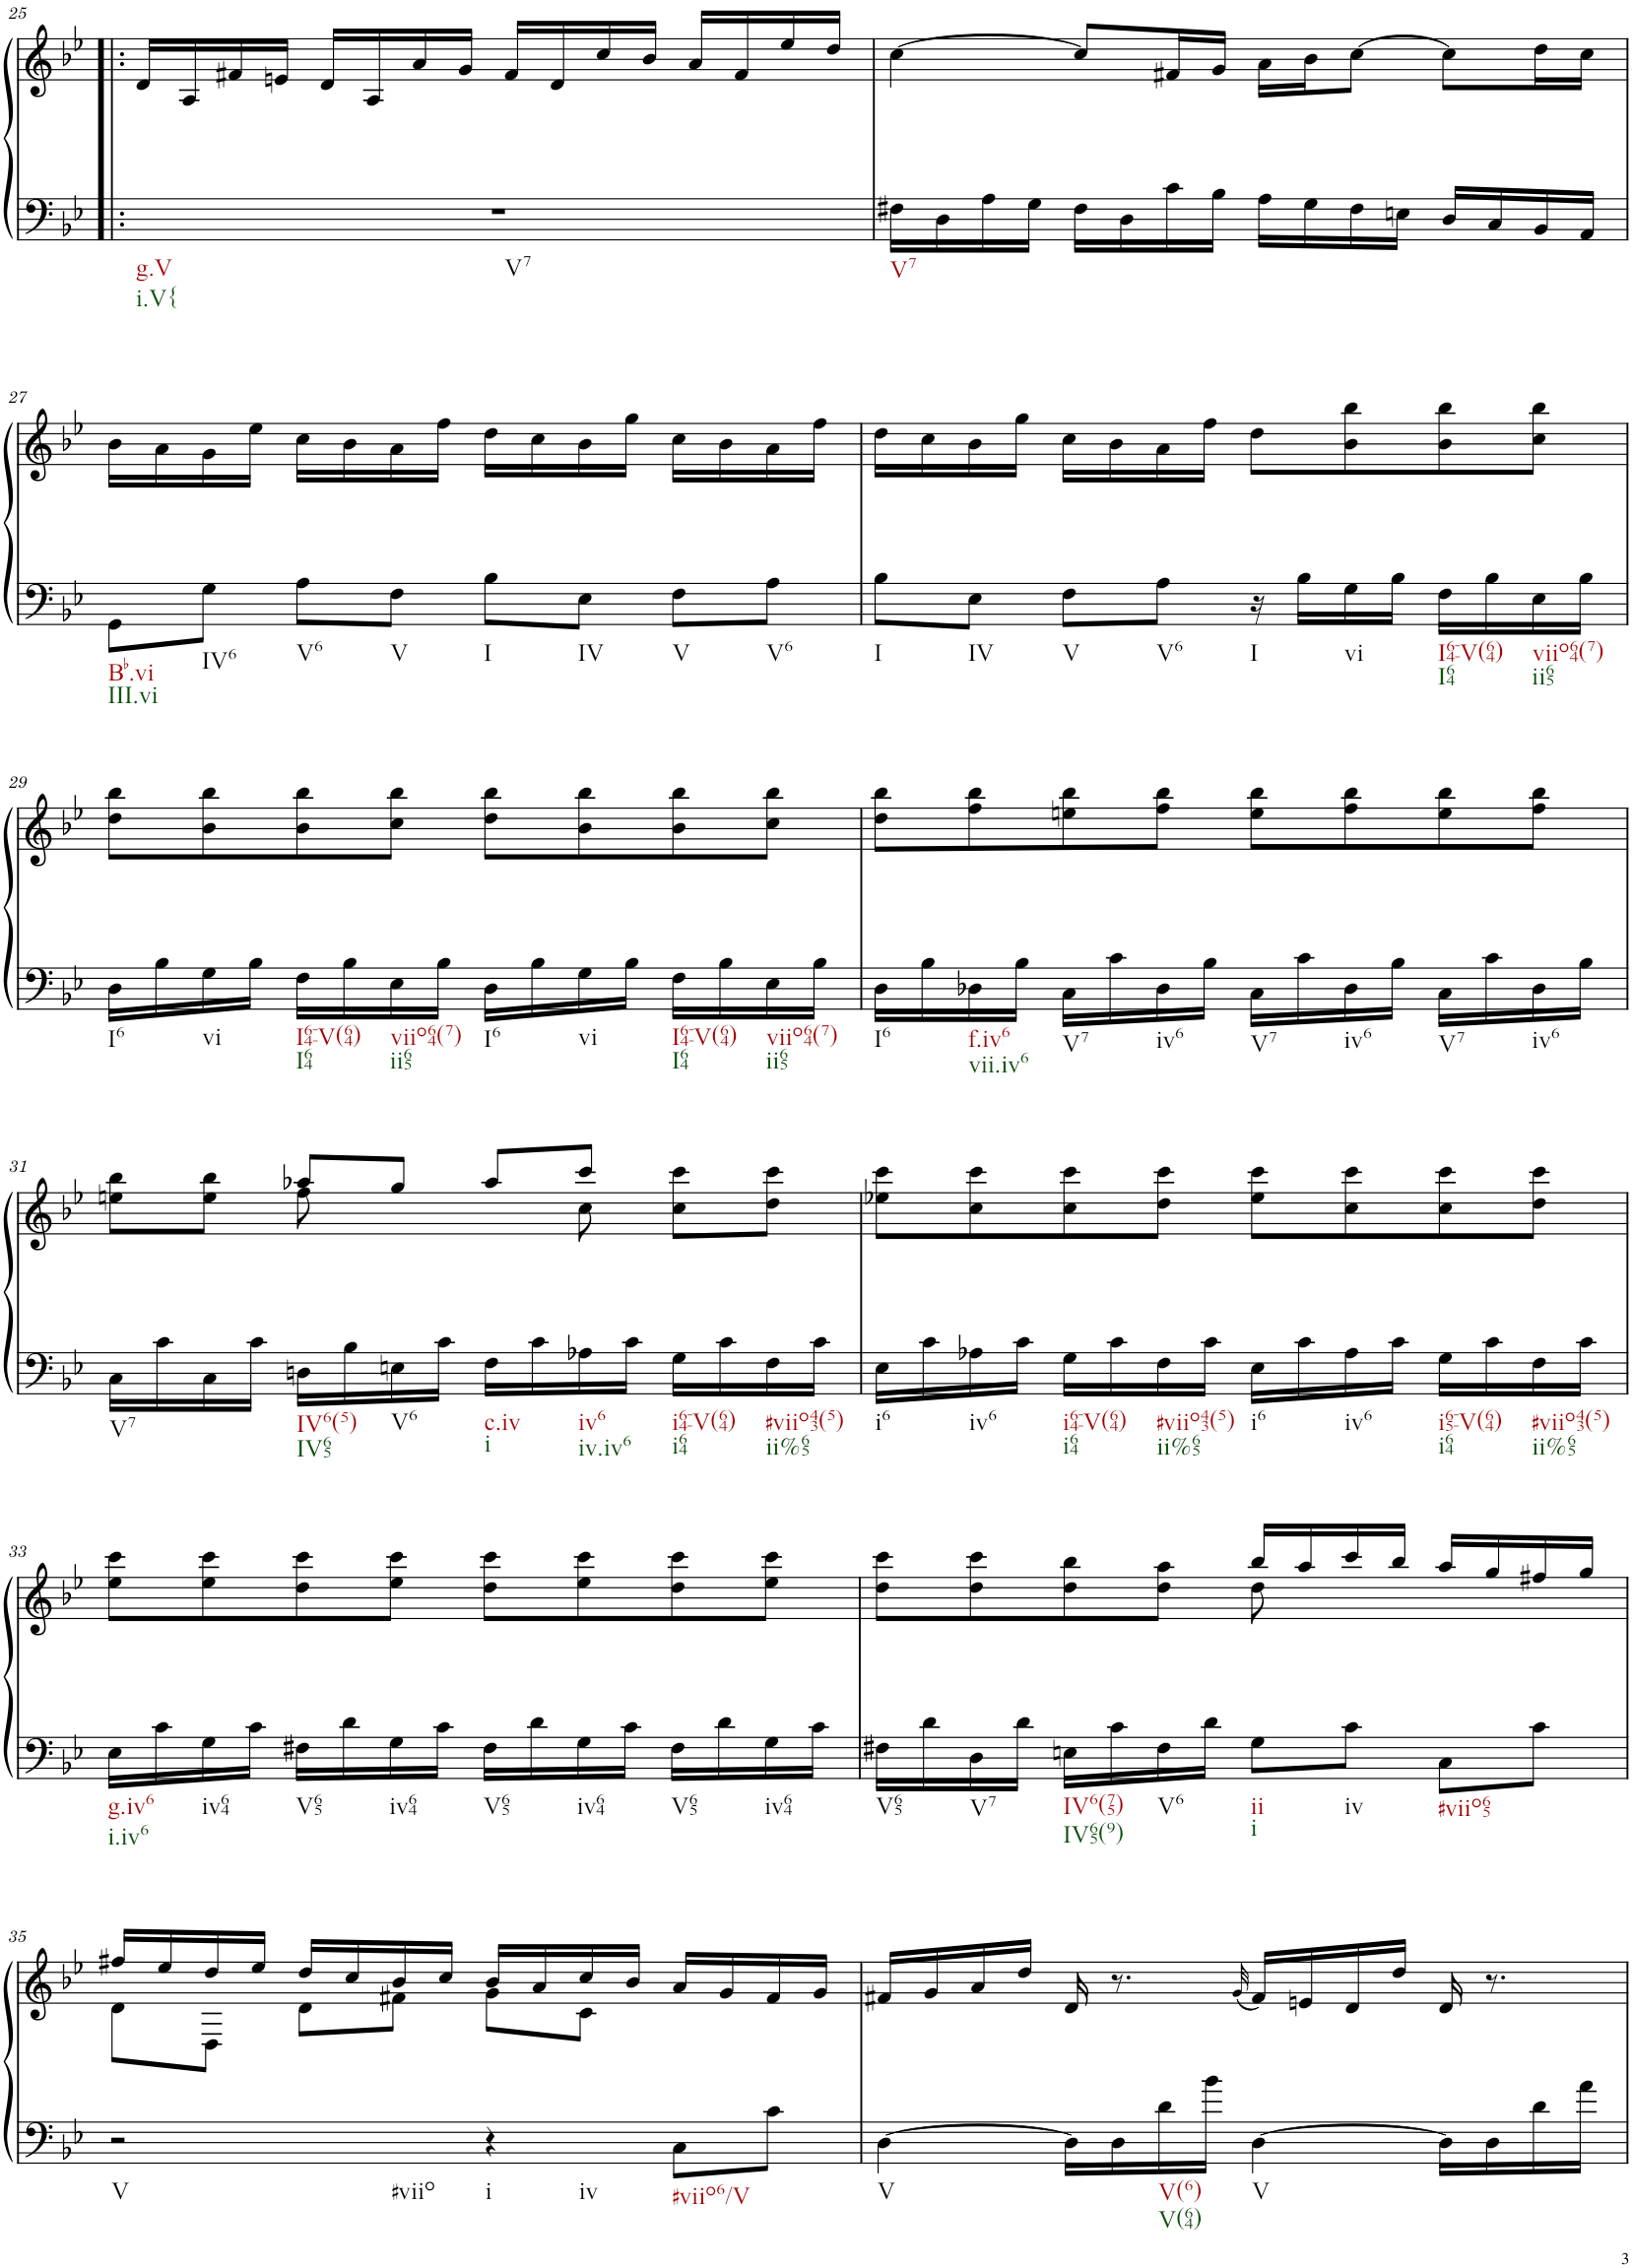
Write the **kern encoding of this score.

**kern	**kern
*part1	*part1
*staff2	*staff1
*I"Piano	*
*I'Pno.	*
!!LO:PB:g=z
*clefF4	*clefG2
*k[b-e-]	*k[b-e-]
*M4/4	*M4/4
*met(c)	*met(c)
=25!|:	=25!|:
!LO:TX:b:t=g.V	!
!LO:TX:b:t=i.V{	!
!LO:TX:b:t=V7	!
1r	16d/LL
.	16A/
.	16f#X/
.	16en/JJ
.	16d/LL
.	16A/
.	16a/
.	16g/JJ
.	16f#/LL
.	16d/
.	16cc/
.	16b-/JJ
.	16a/LL
.	16f#/
.	16ee-/
.	16dd/JJ
=26	=26
!LO:TX:b:t=V7	!
16F#X\LL	[4cc\
16D\	.
16A\	.
16G\JJ	.
16F#\LL	8cc/L]
16D\	.
16c\	16f#X/L
16B-\JJ	16g/JJ
16A\LL	16a\LL
16G\	16b-\J
16F#\	[8cc\J
16En\JJ	.
16D/LL	8cc\L]
16C/	.
16BB-/	16dd\L
16AA/JJ	16cc\JJ
!!LO:LB:g=z
=27	=27
!LO:TX:b:t=Bb.vi	!
!LO:TX:b:t=III.vi	!
8GG\L	16b-\LL
.	16a\
!LO:TX:b:t=IV6	!
8G\J	16g\
.	16ee-\JJ
!LO:TX:b:t=V6	!
8A\L	16cc\LL
.	16b-\
!LO:TX:b:t=V	!
8F\J	16a\
.	16ff\JJ
!LO:TX:b:t=I	!
8B-\L	16dd\LL
.	16cc\
!LO:TX:b:t=IV	!
8E-\J	16b-\
.	16gg\JJ
!LO:TX:b:t=V	!
8F\L	16cc\LL
.	16b-\
!LO:TX:b:t=V6	!
8A\J	16a\
.	16ff\JJ
=28	=28
!LO:TX:b:t=I	!
8B-\L	16dd\LL
.	16cc\
!LO:TX:b:t=IV	!
8E-\J	16b-\
.	16gg\JJ
!LO:TX:b:t=V	!
8F\L	16cc\LL
.	16b-\
!LO:TX:b:t=V6	!
8A\J	16a\
.	16ff\JJ
!LO:TX:b:t=I	!
16r	8dd\L
16B-\LL	.
!LO:TX:b:t=vi	!
16G\	8b-\ 8bb-\
16B-\JJ	.
!LO:TX:b:t=I64-V(64)	!
!LO:TX:b:t=I64	!
16F\LL	8b-\ 8bb-\
16B-\	.
!LO:TX:b:t=viio64(7)	!
!LO:TX:b:t=ii65	!
16E-\	8cc\ 8bb-\J
16B-\JJ	.
!!LO:LB:g=z
=29	=29
!LO:TX:b:t=I6	!
16D\LL	8dd\ 8bb-\L
16B-\	.
!LO:TX:b:t=vi	!
16G\	8b-\ 8bb-\
16B-\JJ	.
!LO:TX:b:t=I64-V(64)	!
!LO:TX:b:t=I64	!
16F\LL	8b-\ 8bb-\
16B-\	.
!LO:TX:b:t=viio64(7)	!
!LO:TX:b:t=ii65	!
16E-\	8cc\ 8bb-\J
16B-\JJ	.
!LO:TX:b:t=I6	!
16D\LL	8dd\ 8bb-\L
16B-\	.
!LO:TX:b:t=vi	!
16G\	8b-\ 8bb-\
16B-\JJ	.
!LO:TX:b:t=I64-V(64)	!
!LO:TX:b:t=I64	!
16F\LL	8b-\ 8bb-\
16B-\	.
!LO:TX:b:t=viio64(7)	!
!LO:TX:b:t=ii65	!
16E-\	8cc\ 8bb-\J
16B-\JJ	.
=30	=30
!LO:TX:b:t=I6	!
16D\LL	8dd\ 8bb-\L
16B-\	.
!LO:TX:b:t=f.iv6	!
!LO:TX:b:t=vii.iv6	!
16D-X\	8ff\ 8bb-\
16B-\JJ	.
!LO:TX:b:t=V7	!
16C\LL	8een\ 8bb-\
16c\	.
!LO:TX:b:t=iv6	!
16D-\	8ff\ 8bb-\J
16B-\JJ	.
!LO:TX:b:t=V7	!
16C\LL	8ee\ 8bb-\L
16c\	.
!LO:TX:b:t=iv6	!
16D-\	8ff\ 8bb-\
16B-\JJ	.
!LO:TX:b:t=V7	!
16C\LL	8ee\ 8bb-\
16c\	.
!LO:TX:b:t=iv6	!
16D-\	8ff\ 8bb-\J
16B-\JJ	.
!!LO:LB:g=z
=31	=31
*	*^
!LO:TX:b:t=V7	!	!
16C\LL	8een\ 8bb-\L	4ryy
16c\	.	.
16C\	8ee\ 8bb-\J	.
16c\JJ	.	.
!LO:TX:b:t=IV6(5)	!	!
!LO:TX:b:t=IV65	!	!
16Dn\LL	8aa-X/L	8ff\
16B-\	.	.
!LO:TX:b:t=V6	!	!
16En\	8gg/J	4ryy
16c\JJ	.	.
!LO:TX:b:t=c.iv	!	!
!LO:TX:b:t=i	!	!
16F\LL	8aa-/L	.
16c\	.	.
!LO:TX:b:t=iv6	!	!
!LO:TX:b:t=iv.iv6	!	!
16A-X\	8ccc/J	8cc\
16c\JJ	.	.
!LO:TX:b:t=i64-V(64)	!	!
!LO:TX:b:t=i64	!	!
16G\LL	8cc\ 8ccc\L	4ryy
16c\	.	.
!LO:TX:b:t=#viio43(5)	!	!
!LO:TX:b:t=ii%65	!	!
16F\	8dd\ 8ccc\J	.
16c\JJ	.	.
*	*v	*v
=32	=32
!LO:TX:b:t=i6	!
16E-\LL	8ee-X\ 8ccc\L
16c\	.
!LO:TX:b:t=iv6	!
16A-X\	8cc\ 8ccc\
16c\JJ	.
!LO:TX:b:t=i64-V(64)	!
!LO:TX:b:t=i64	!
16G\LL	8cc\ 8ccc\
16c\	.
!LO:TX:b:t=#viio43(5)	!
!LO:TX:b:t=ii%65	!
16F\	8dd\ 8ccc\J
16c\JJ	.
!LO:TX:b:t=i6	!
16E-\LL	8ee-\ 8ccc\L
16c\	.
!LO:TX:b:t=iv6	!
16A-\	8cc\ 8ccc\
16c\JJ	.
!LO:TX:b:t=i65-V(64)	!
!LO:TX:b:t=i64	!
16G\LL	8cc\ 8ccc\
16c\	.
!LO:TX:b:t=#viio43(5)	!
!LO:TX:b:t=ii%65	!
16F\	8dd\ 8ccc\J
16c\JJ	.
!!LO:LB:g=z
=33	=33
!LO:TX:b:t=g.iv6	!
!LO:TX:b:t=i.iv6	!
16E-\LL	8ee-\ 8ccc\L
16c\	.
!LO:TX:b:t=iv64	!
16G\	8ee-\ 8ccc\
16c\JJ	.
!LO:TX:b:t=V65	!
16F#X\LL	8dd\ 8ccc\
16d\	.
!LO:TX:b:t=iv64	!
16G\	8ee-\ 8ccc\J
16c\JJ	.
!LO:TX:b:t=V65	!
16F#\LL	8dd\ 8ccc\L
16d\	.
!LO:TX:b:t=iv64	!
16G\	8ee-\ 8ccc\
16c\JJ	.
!LO:TX:b:t=V65	!
16F#\LL	8dd\ 8ccc\
16d\	.
!LO:TX:b:t=iv64	!
16G\	8ee-\ 8ccc\J
16c\JJ	.
=34	=34
*	*^
!LO:TX:b:t=V65	!	!
16F#X\LL	8dd\ 8ccc\L	2ryy
16d\	.	.
!LO:TX:b:t=V7	!	!
16D\	8dd\ 8ccc\	.
16d\JJ	.	.
!LO:TX:b:t=IV6(75)	!	!
!LO:TX:b:t=IV65(9)	!	!
16En\LL	8dd\ 8bb-\	.
16c\	.	.
!LO:TX:b:t=V6	!	!
16F#\	8dd\ 8aa\J	.
16d\JJ	.	.
!LO:TX:b:t=ii	!	!
!LO:TX:b:t=i	!	!
8G\L	16bb-/LL	8dd\
.	16aa/	.
!LO:TX:b:t=iv	!	!
8c\J	16ccc/	4.ryy
.	16bb-/JJ	.
!LO:TX:b:t=#viio65	!	!
8C\L	16aa/LL	.
.	16gg/	.
8c\J	16ff#X/	.
.	16gg/JJ	.
!!LO:LB:g=z	!!
=35	=35	=35
!LO:TX:b:t=V	!	!
!LO:TX:b:t=#viio	!	!
2r	16ff#X/LL	8d\L
.	16ee-/	.
.	16dd/	8D\J
.	16ee-/JJ	.
.	16dd/LL	8d\L
.	16cc/	.
.	16b-/	8f#X\J
.	16cc/JJ	.
!LO:TX:b:t=i	!	!
!LO:TX:b:t=iv	!	!
4r	16b-/LL	8g\L
.	16a/	.
.	16cc/	8c\J
.	16b-/JJ	.
!LO:TX:b:t=#viio6/V	!	!
8C\L	16a/LL	4ryy
.	16g/	.
8c\J	16f#/	.
.	16g/JJ	.
*	*v	*v
=36	=36
!LO:TX:b:t=V	!
[4D\	16f#X/LL
.	16g/
.	16a/
.	16dd/JJ
16D\LL]	16d/
16D\	8.r
!LO:TX:b:t=V(6)	!
!LO:TX:b:t=V(64)	!
16d\	.
16b-\JJ	.
.	(32qg/
!LO:TX:b:t=V	!
[4D\	16f#/LL)
.	16en/
.	16d/
.	16dd/JJ
16D\LL]	16d/
16D\	8.r
16d\	.
16a\JJ	.
=	=
*-	*-
